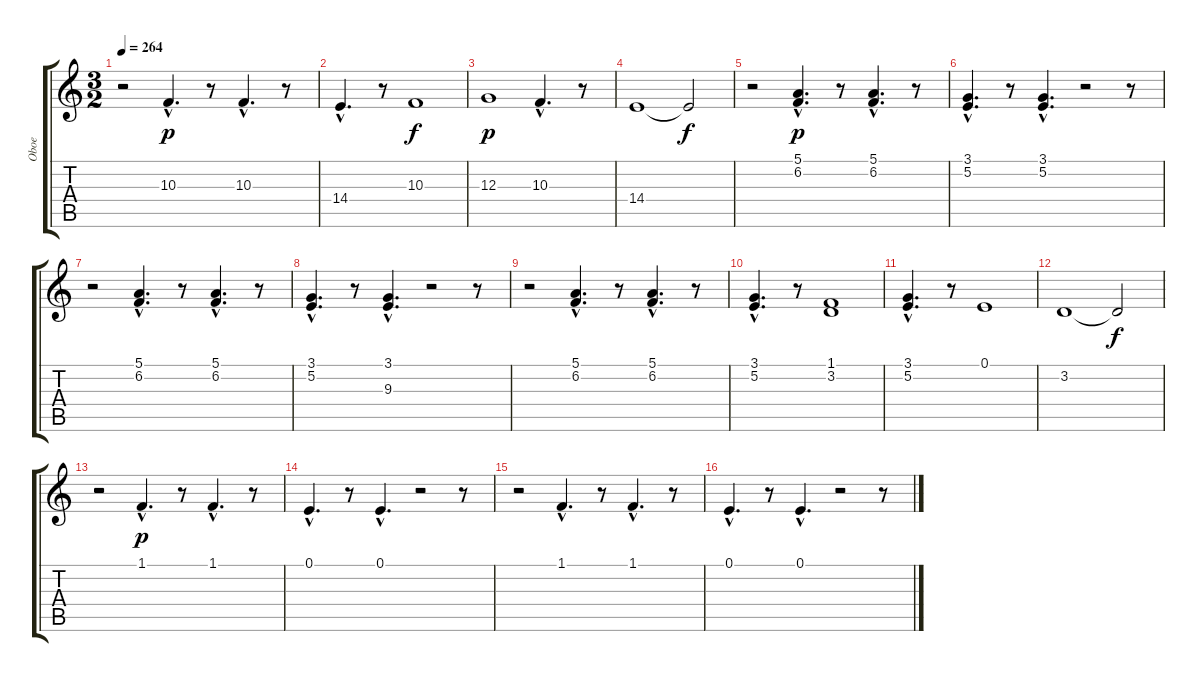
\track ("Oboe" "Oboe") {instrument oboe}
\staff {score tabs}
\tuning (E4 B3 G3 D3 A2 E2) {hide}
\ts (3 2)
\tempo 264
\clef g2
\ks c
r.2{dy p} 10.3{hac}.4{d} r.8 10.3{hac}.4{d} r.8 |
14.4{hac}.4{d} r.8 10.3.1{dy f} |
12.3.1{dy p} 10.3{hac}.4{d} r.8 |
14.4.1 14.4{t}.2{dy f} |
r.2 (5.1{hac} 6.2{hac}).4{d dy p} r.8 (5.1{hac} 6.2{hac}).4{d} r.8 |
(3.1{hac} 5.2{hac}).4{d} r.8 (3.1{hac} 5.2{hac}).4{d} r.2 r.8 |
r.2 (5.1{hac} 6.2{hac}).4{d} r.8 (5.1{hac} 6.2{hac}).4{d} r.8 |
(3.1{hac} 5.2{hac}).4{d} r.8 (3.1{hac} 9.3{hac}).4{d} r.2 r.8 |
r.2 (5.1{hac} 6.2{hac}).4{d} r.8 (5.1{hac} 6.2{hac}).4{d} r.8 |
(3.1{hac} 5.2{hac}).4{d} r.8 (1.1 3.2).1 |
(3.1{hac} 5.2{hac}).4{d} r.8 0.1.1 |
3.2.1 3.2{t}.2{dy f} |
r.2 1.1{hac}.4{d dy p} r.8 1.1{hac}.4{d} r.8 |
0.1{hac}.4{d} r.8 0.1{hac}.4{d} r.2 r.8 |
r.2 1.1{hac}.4{d} r.8 1.1{hac}.4{d} r.8 |
0.1{hac}.4{d} r.8 0.1{hac}.4{d} r.2 r.8
